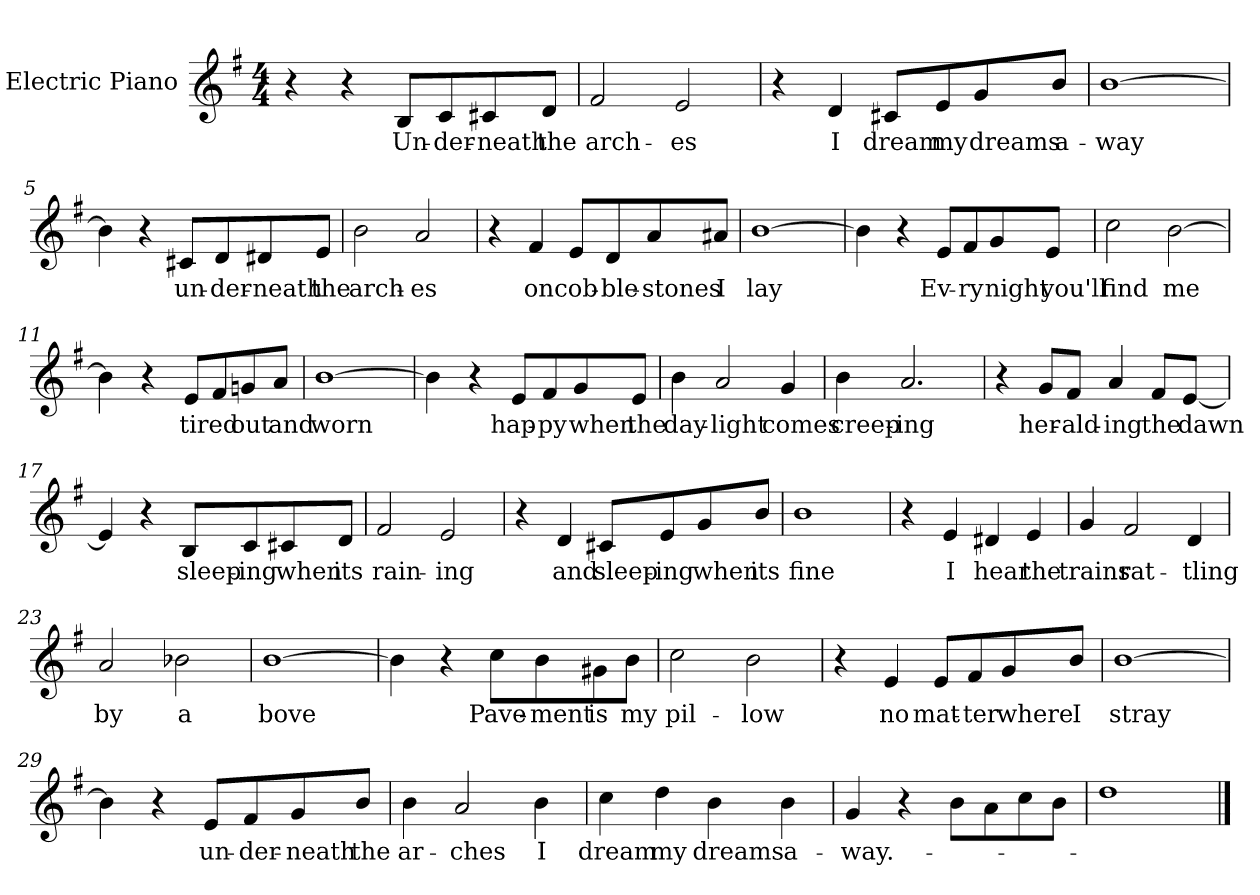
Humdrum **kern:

**kern	**text
*part1	*part1
*staff1	*staff1
*I"Electric Piano	*
*I'E.Pno	*
*clefG2	*
*k[f#]	*
*G:	*
*M4/4	*
=1	=1
4r	.
4r	.
8B/L	Un-
8c/	-der-
8c#X/	-neath
8d/J	the
=2	=2
2f#/	arch-
2e/	-es
=3	=3
4r	.
4d/	I
8c#X/L	dream
8e/	my
8g/	dreams
8b/J	a-
=4	=4
[1b	-way
!!LO:LB:g=z
=5	=5
4b\]	.
4r	.
8c#X/L	un-
8d/	-der-
8d#X/	-neath
8e/J	the
=6	=6
2b\	arch-
2a/	-es
=7	=7
4r	.
4f#/	on
8e/L	cob-
8d/	-ble-
8a/	-stones
8a#X/J	I
=8	=8
[1b	lay
!!LO:LB:g=z
=9	=9
4b\]	.
4r	.
8e/L	Ev-
8f#/	-ry
8g/	night
8e/J	you'll
=10	=10
2cc\	find
[2b\	me
=11	=11
4b\]	.
4r	.
8e/L	tired
8f#/	.
8gn/	out
8a/J	and
=12	=12
[1b	worn
!!LO:LB:g=z
=13	=13
4b\]	.
4r	.
8e/L	hap-
8f#/	-py
8g/	when
8e/J	the
=14	=14
4b\	day-
2a/	-light
4g/	comes
=15	=15
4b\	creep-
2.a/	-ing
=16	=16
4r	.
8g/L	her-
8f#/J	-ald-
4a/	-ing
8f#/L	the
[8e/J	dawn
!!LO:LB:g=z
=17	=17
4e/]	.
4r	.
8B/L	sleep-
8c/	-ing
8c#X/	when
8d/J	its
=18	=18
2f#/	rain-
2e/	-ing
=19	=19
4r	.
4d/	and
8c#X/L	sleep-
8e/	-ing
8g/	when
8b/J	its
=20	=20
1b	fine
!!LO:LB:g=z
=21	=21
4r	.
4e/	I
4d#X/	hear
4e/	the
=22	=22
4g/	trains
2f#/	rat-
4d/	-tling
=23	=23
2a/	by
2b-X\	a
=24	=24
[1b	bove
=25	=25
4b\]	.
4r	.
8cc\L	Pave-
8b\	-ment
8g#X\	is
8b\J	my
=26	=26
2cc\	pil-
2b\	-low
!!LO:LB:g=z
=27	=27
4r	.
4e/	no
8e/L	mat-
8f#/	-ter
8g/	where
8b/J	I
=28	=28
[1b	stray
=29	=29
4b\]	.
4r	.
8e/L	un-
8f#/	-der-
8g/	-neath
8b/J	the
=30	=30
4b\	ar-
2a/	-ches
4b\	I
!!LO:LB:g=z
=31	=31
4cc\	dream
4dd\	my
4b\	dreams
4b\	a-
=32	=32
4g/	-way.-
4r	.
8b\L	.
8a\	.
8cc\	.
8b\J	.
=33	=33
1dd	.
==	==
*-	*-
